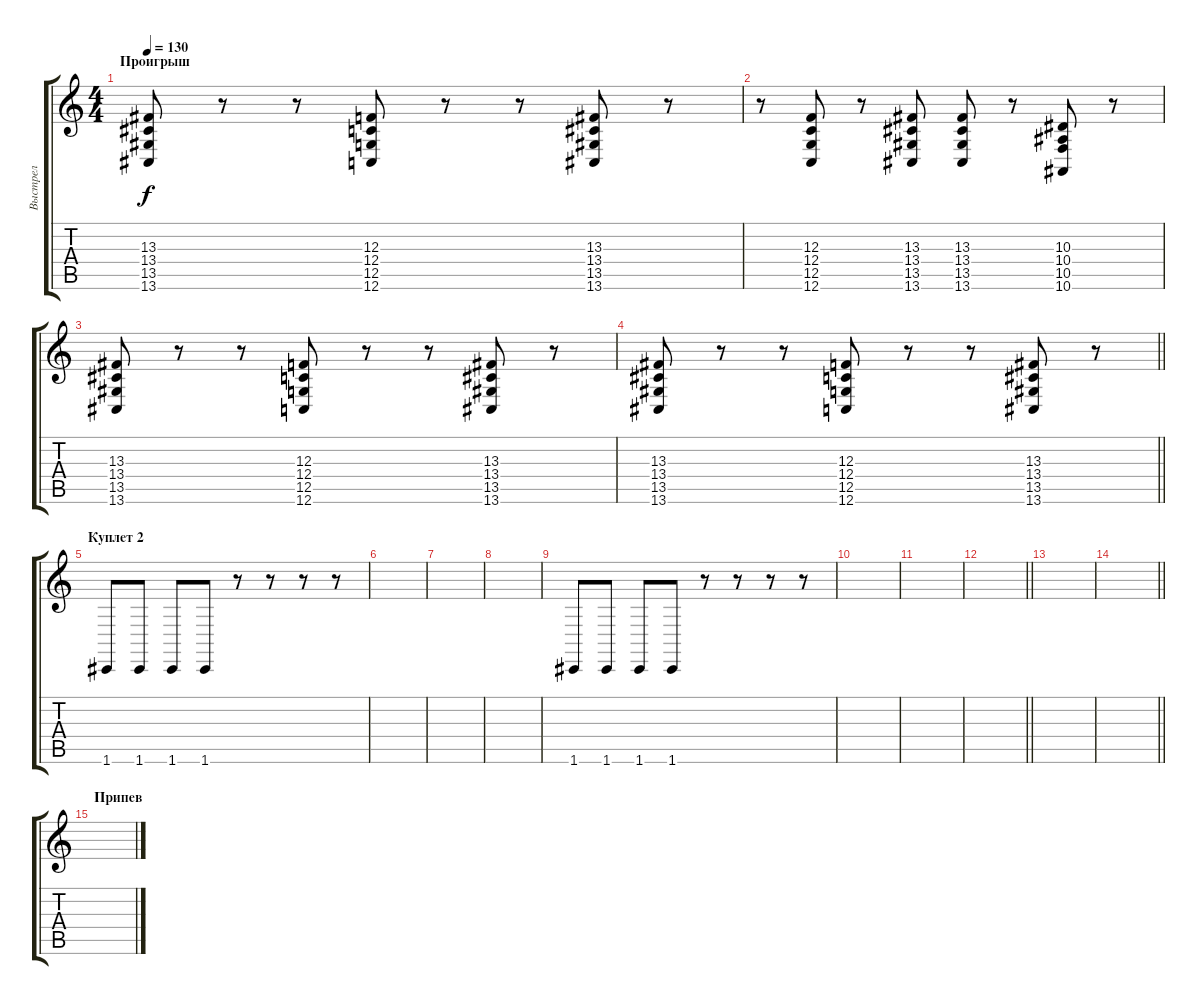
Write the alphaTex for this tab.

\track ("Выстрел" "Выстрел") {instrument gunshot}
\staff {score tabs}
\tuning (D4 A3 F3 C3 G2 C2) {hide}
\ts (4 4)
\section ("" "Проигрыш")
\tempo 130
\clef g2
\ks c
(13.3 13.4 13.5 13.6).8{dy f} r.8 r.8 (12.3 12.4 12.5 12.6).8 r.8 r.8 (13.3 13.4 13.5 13.6).8 r.8 |
r.8 (12.3 12.4 12.5 12.6).8 r.8 (13.3 13.4 13.5 13.6).8 (13.3 13.4 13.5 13.6).8 r.8 (10.3 10.4 10.5 10.6).8 r.8 |
(13.3 13.4 13.5 13.6).8 r.8 r.8 (12.3 12.4 12.5 12.6).8 r.8 r.8 (13.3 13.4 13.5 13.6).8 r.8 |
\barLineRight lightlight
(13.3 13.4 13.5 13.6).8 r.8 r.8 (12.3 12.4 12.5 12.6).8 r.8 r.8 (13.3 13.4 13.5 13.6).8 r.8 |
\section ("" "Куплет 2")
1.6.8{volume 6} 1.6.8{volume 8} 1.6.8{volume 10} 1.6.8 r.8 r.8 r.8 r.8 |
|
|
|
1.6.8{volume 6} 1.6.8{volume 8} 1.6.8{volume 10} 1.6.8 r.8 r.8 r.8 r.8 |
|
|
\barLineRight lightlight
|
|
\barLineRight lightlight
|
\section ("" "Припев")
